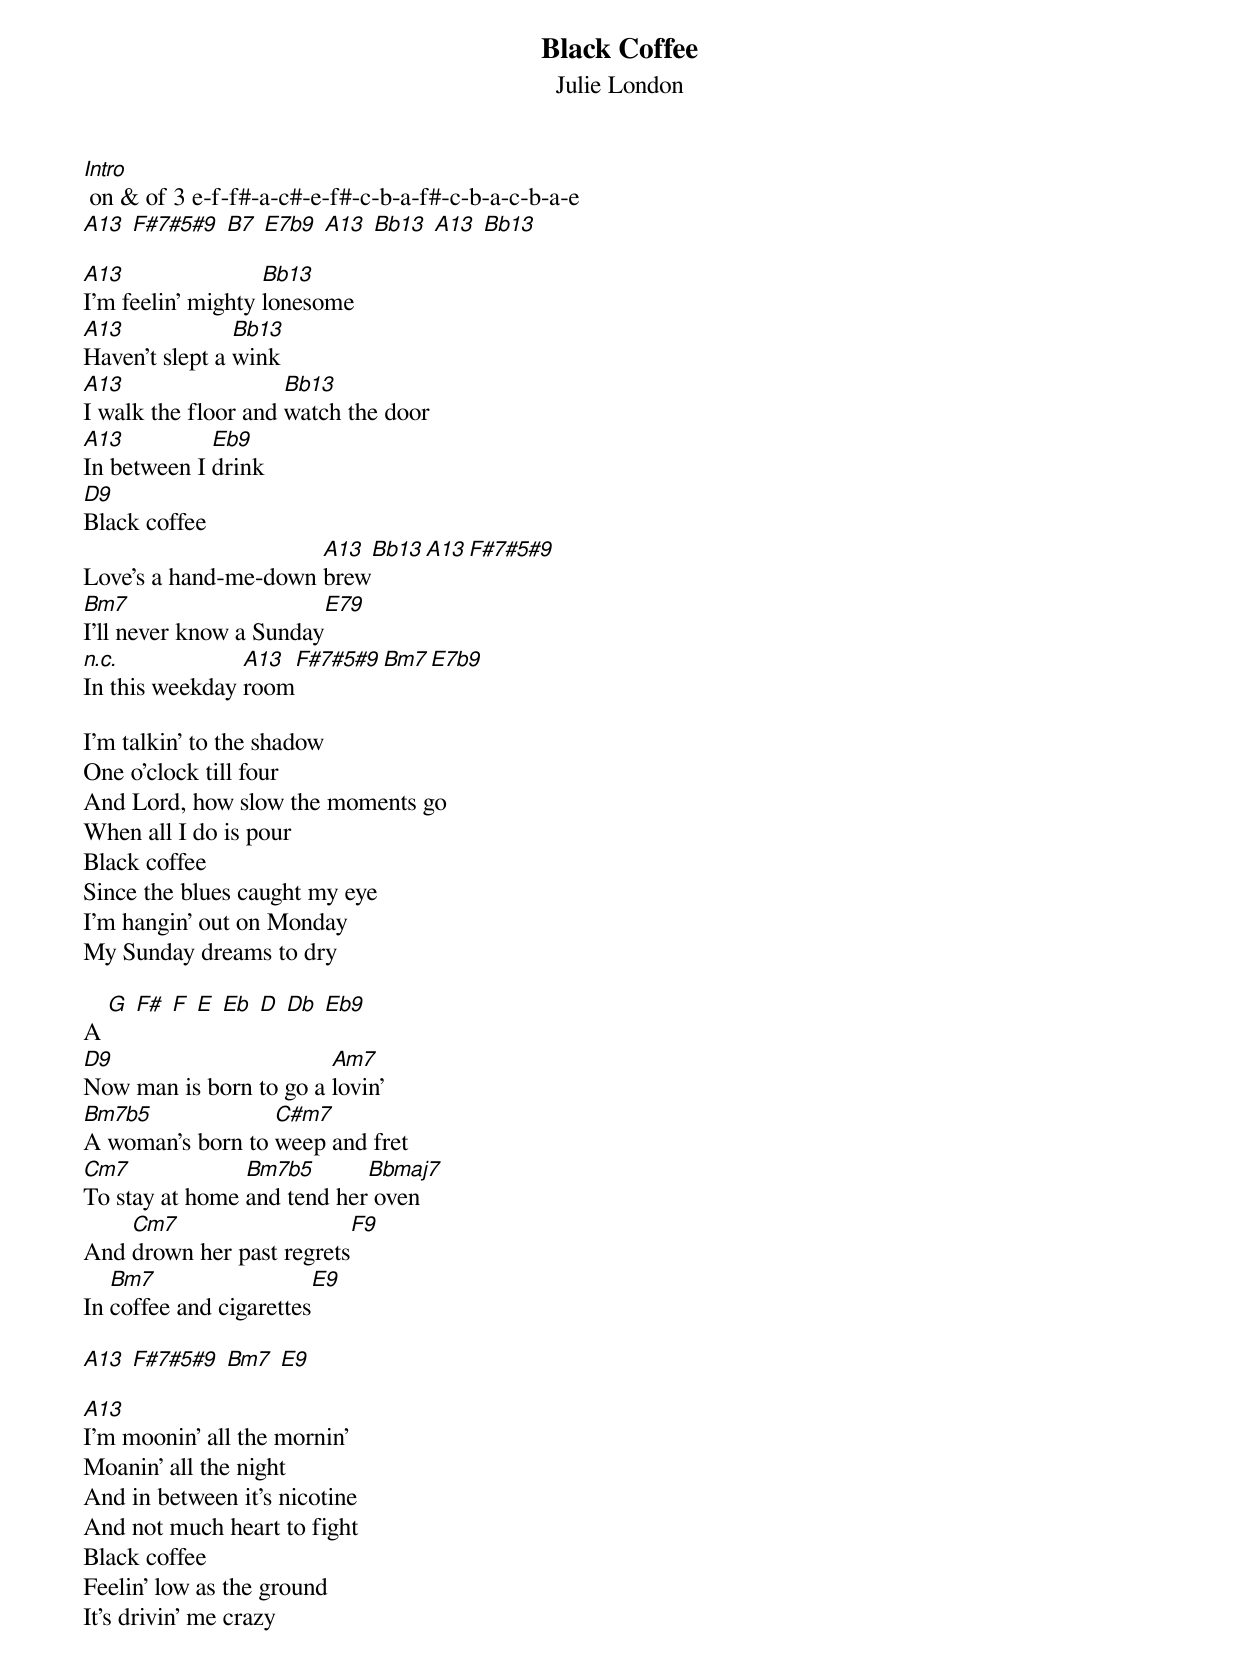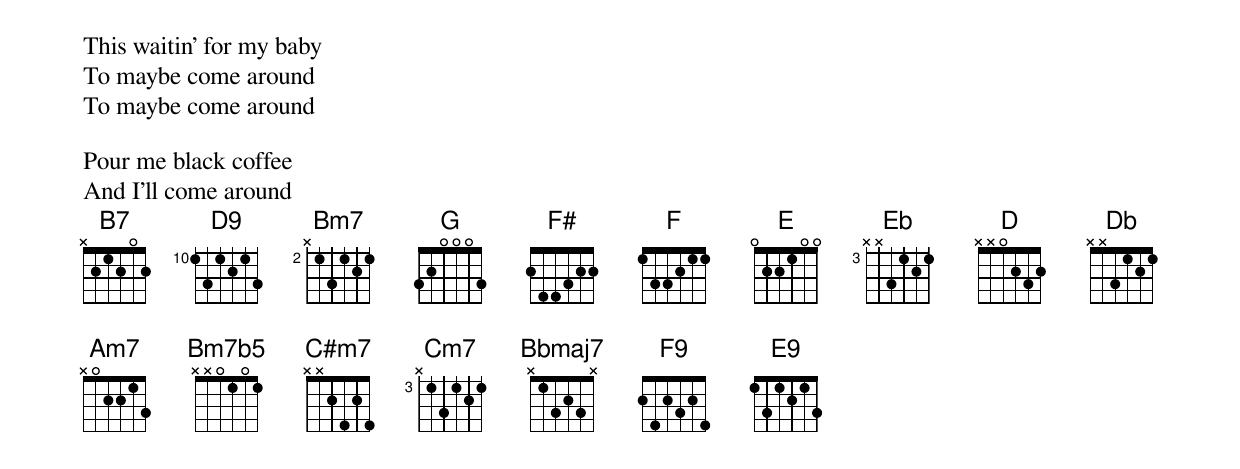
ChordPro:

{title:Black Coffee}
{subtitle:Julie London}

[Intro] on & of 3 e-f-f#-a-c#-e-f#-c-b-a-f#-c-b-a-c-b-a-e
[A13] [F#7#5#9] [B7] [E7b9] [A13] [Bb13] [A13] [Bb13]

[A13]I'm feelin' mighty [Bb13]lonesome
[A13]Haven't slept a [Bb13]wink
[A13]I walk the floor and [Bb13]watch the door
[A13]In between I [Eb9]drink
[D9]Black coffee
Love's a hand-me-down [A13]brew[Bb13][A13][F#7#5#9]
[Bm7]I'll never know a Sunday[E79]
[n.c.]In this weekday [A13]room[F#7#5#9][Bm7][E7b9]

I'm talkin' to the shadow
One o'clock till four
And Lord, how slow the moments go
When all I do is pour
Black coffee
Since the blues caught my eye
I'm hangin' out on Monday
My Sunday dreams to dry

A [G] [F#] [F] [E] [Eb] [D] [Db] [Eb9]
[D9]Now man is born to go a [Am7]lovin'
[Bm7b5]A woman's born to [C#m7]weep and fret
[Cm7]To stay at home [Bm7b5]and tend her[Bbmaj7] oven
And [Cm7]drown her past regrets[F9]
In [Bm7]coffee and cigarettes[E9]

[A13] [F#7#5#9] [Bm7] [E9]

[A13]I'm moonin' all the mornin'
Moanin' all the night
And in between it's nicotine
And not much heart to fight
Black coffee
Feelin' low as the ground
It's drivin' me crazy
This waitin' for my baby
To maybe come around
To maybe come around

Pour me black coffee
And I'll come around
